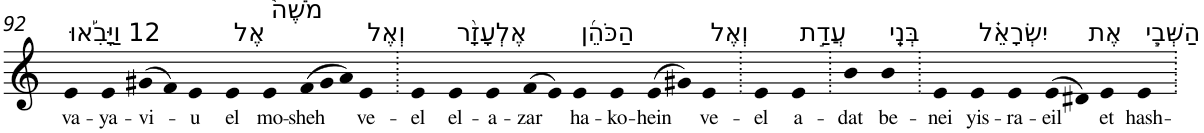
**kern	**text
*part1	*part1
*staff1	*staff1
*I"Piano	*
*I'Pno	*
!!LO:PB:g=z
*clefG2	*
*k[]	*
=92	=92
!LO:TX:a:t=12 וַיָּבִ֡אוּ	!
!	!LO:LY:b
4e	va-
!	!LO:LY:b
4e	-ya-
!	!LO:LY:b
(>8g#X	-vi-
8f)	.
!	!LO:LY:b
4e	-u
!LO:TX:a:t=אֶל	!
!	!LO:LY:b
4e	el
!LO:TX:a:t=מֹשֶׁה֩	!
!	!LO:LY:b
4e	mo-
*Xtuplet	*
!	!LO:LY:b
(>12f	-sheh
12g#	.
12a)	.
!LO:TX:a:t=וְאֶל	!
!	!LO:LY:b
4e	ve-
=93.	=93.
!	!LO:LY:b
4e	-el
!LO:TX:a:t=אֶלְעָזָ֨ר	!
!	!LO:LY:b
4e	el-
!	!LO:LY:b
4e	-a-
!	!LO:LY:b
(>8f	-zar
8e)	.
!LO:TX:a:t=הַכֹּהֵ֜ן	!
!	!LO:LY:b
4e	ha-
!	!LO:LY:b
4e	-ko-
!	!LO:LY:b
(>8e	-hein
8g#X)	.
!LO:TX:a:t=וְאֶל	!
!	!LO:LY:b
4e	ve-
=94.	=94.
!	!LO:LY:b
4e	-el
!LO:TX:a:t=עֲדַ֣ת	!
!	!LO:LY:b
4e	a-
=95.	=95.
!	!LO:LY:b
4b	-dat
!LO:TX:a:t=בְּנֵֽי	!
!	!LO:LY:b
4b	be-
=96.	=96.
!	!LO:LY:b
4e	-nei
!LO:TX:a:t=יִשְׂרָאֵ֗ל	!
!	!LO:LY:b
4e	yis-
!	!LO:LY:b
4e	-ra-
!	!LO:LY:b
(>8e	-eil
8d#X)	.
!LO:TX:a:t=אֶת	!
!	!LO:LY:b
4e	et
!LO:TX:a:t=הַשְּׁבִ֧י	!
!	!LO:LY:b
4e	hash-
=.	=.
*-	*-
